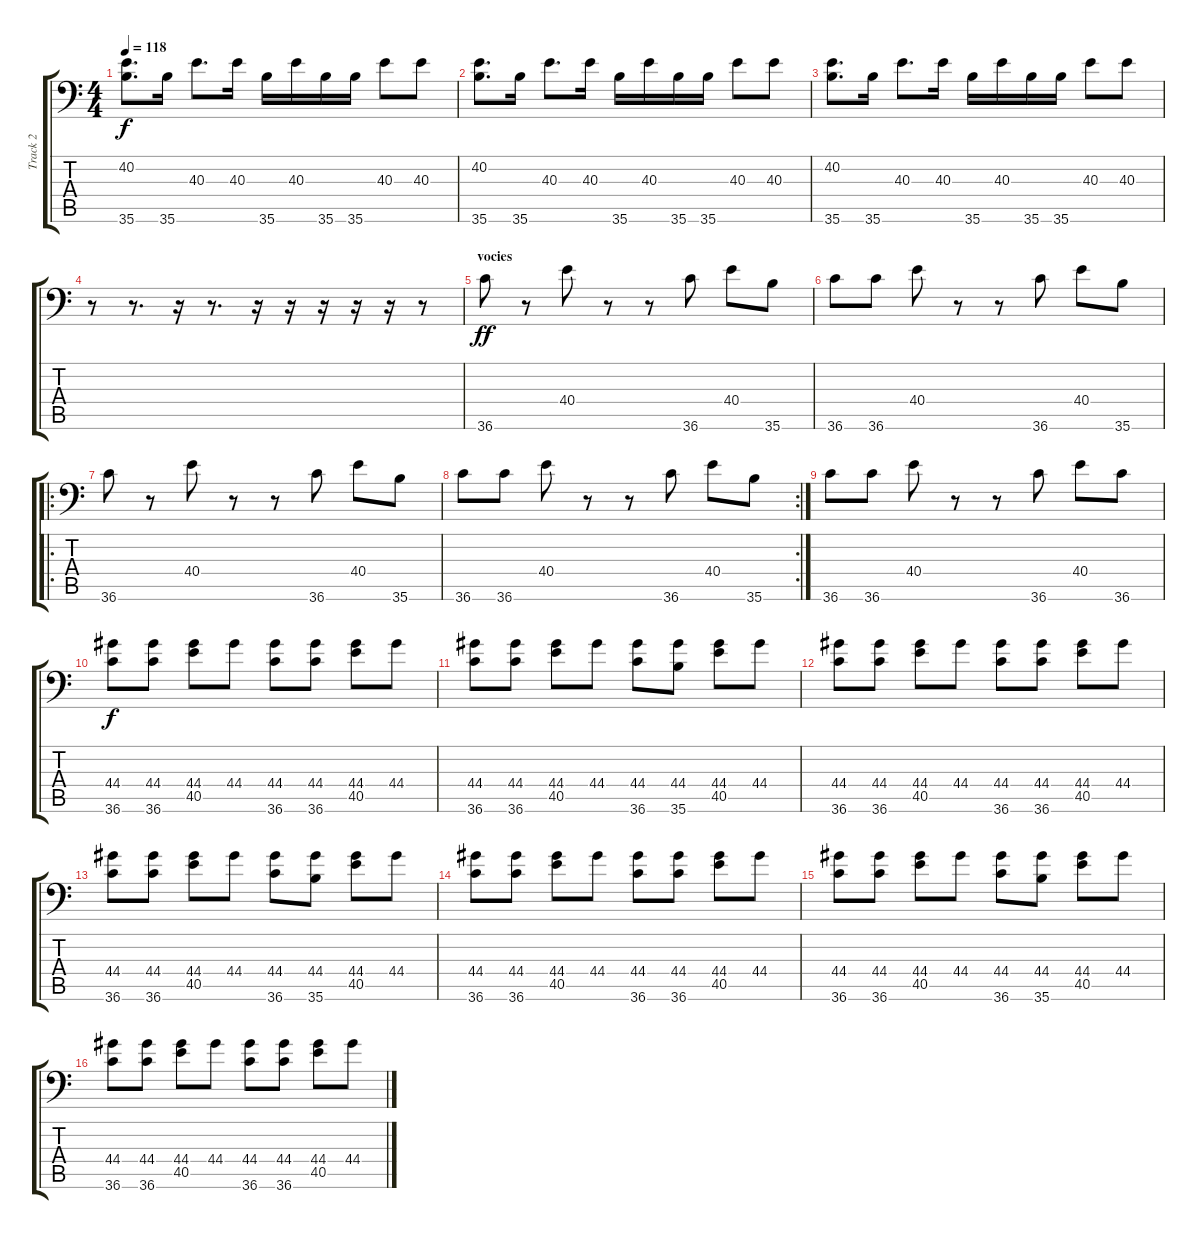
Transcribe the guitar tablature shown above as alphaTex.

\track ("Track 2" "Track 2") {instrument acousticgrandpiano}
\staff {score tabs}
\tuning (C-1 C-1 C-1 C-1 C-1 C-1) {hide}
\ts (4 4)
\tempo 118
\clef f4
\ks c
(40.2 35.6).8{d dy f} 35.6.16 40.3.8{d} 40.3.16 35.6.16 40.3.16 35.6.16 35.6.16 40.3.8 40.3.8 |
(40.2 35.6).8{d} 35.6.16 40.3.8{d} 40.3.16 35.6.16 40.3.16 35.6.16 35.6.16 40.3.8 40.3.8 |
(40.2 35.6).8{d} 35.6.16 40.3.8{d} 40.3.16 35.6.16 40.3.16 35.6.16 35.6.16 40.3.8 40.3.8 |
r.8 r.8{d} r.16 r.8{d} r.16 r.16 r.16 r.16 r.16 r.8 |
\section ("" "vocies ")
36.6.8{dy ff} r.8 40.4.8 r.8 r.8 36.6.8 40.4.8 35.6.8 |
36.6.8 36.6.8 40.4.8 r.8 r.8 36.6.8 40.4.8 35.6.8 |
\ro
36.6.8 r.8 40.4.8 r.8 r.8 36.6.8 40.4.8 35.6.8 |
\rc 2
36.6.8 36.6.8 40.4.8 r.8 r.8 36.6.8 40.4.8 35.6.8 |
36.6.8 36.6.8 40.4.8 r.8 r.8 36.6.8 40.4.8 36.6.8 |
(44.4 36.6).8{dy f} (44.4 36.6).8 (44.4 40.5).8 44.4.8 (44.4 36.6).8 (44.4 36.6).8 (44.4 40.5).8 44.4.8 |
(44.4 36.6).8 (44.4 36.6).8 (44.4 40.5).8 44.4.8 (44.4 36.6).8 (44.4 35.6).8 (44.4 40.5).8 44.4.8 |
(44.4 36.6).8 (44.4 36.6).8 (44.4 40.5).8 44.4.8 (44.4 36.6).8 (44.4 36.6).8 (44.4 40.5).8 44.4.8 |
(44.4 36.6).8 (44.4 36.6).8 (44.4 40.5).8 44.4.8 (44.4 36.6).8 (44.4 35.6).8 (44.4 40.5).8 44.4.8 |
(44.4 36.6).8 (44.4 36.6).8 (44.4 40.5).8 44.4.8 (44.4 36.6).8 (44.4 36.6).8 (44.4 40.5).8 44.4.8 |
(44.4 36.6).8 (44.4 36.6).8 (44.4 40.5).8 44.4.8 (44.4 36.6).8 (44.4 35.6).8 (44.4 40.5).8 44.4.8 |
(44.4 36.6).8 (44.4 36.6).8 (44.4 40.5).8 44.4.8 (44.4 36.6).8 (44.4 36.6).8 (44.4 40.5).8 44.4.8
